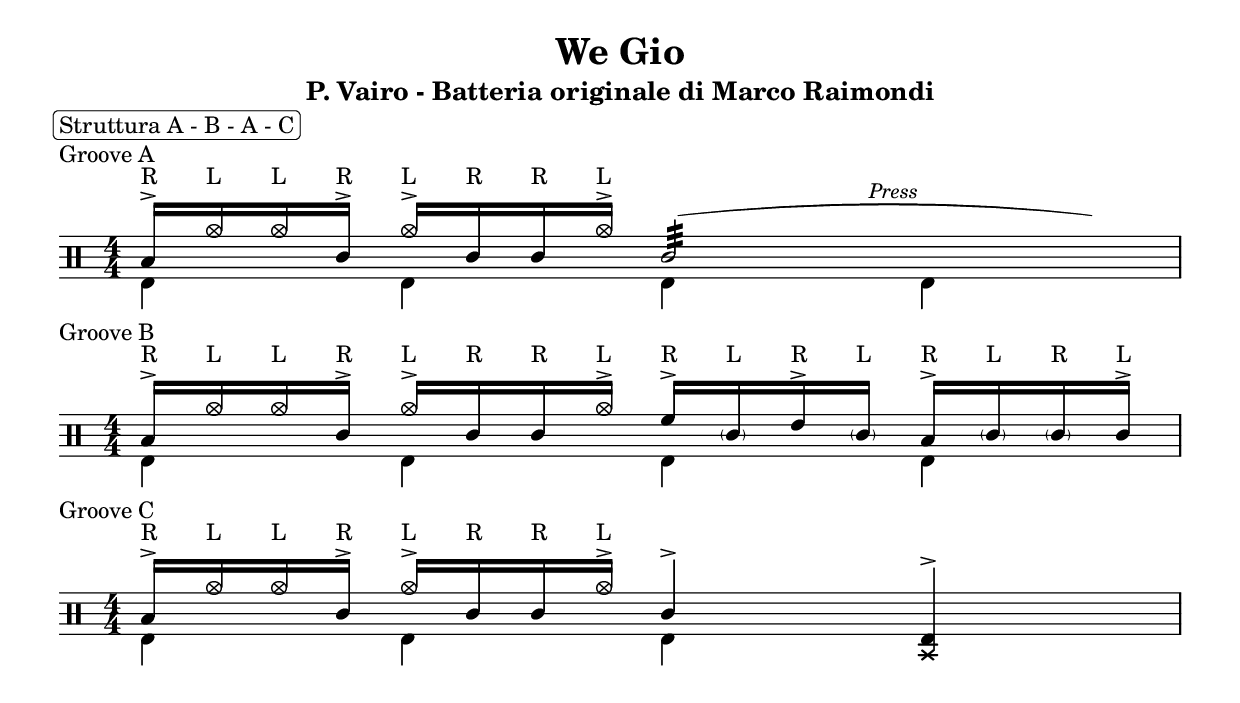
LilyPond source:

\version "2.18.2"
\include "../layout/layout.ly"

\header {
  title = "We Gio"
  subtitle = "P. Vairo - Batteria originale di Marco Raimondi"
}

#(define mydrums '(
   (footpedal   cross   #f -8)
   (kick        ()      #f -5)
))

\markup \roundbox "Struttura A - B - A - C"

\markup {\raise #4.0 "Groove A" }
\score {
  \new DrumStaff <<
    \drummode {
      \time 4/4
      <<
        \new DrumVoice {
          \voiceUP
          ft16\accent\riu hha\leu hha\leu sn\accent\riu
          hha\accent\leu sn\riu sn\riu 
          % This is good for single score compile
          %\shape #'((9 . 1) (23 . 1.7) (36 . 1.7) (48 . 1)) Tie hha~\accent 
          % This is good for lilypond-book
          \shape #'((6 . 1) (18 . 1.7) (30 . 1.7) (41 . 1)) Tie hha~\accent\leu 
          sn2:32^\markup{ \hspace #20.0 \italic \small Press }
        }
        \new DrumVoice {
          \voiceDOWN
          bd4 bd bd bd
        }
      >>
      \break
    }
  >>
}

\markup {\raise #4.0 "Groove B" }
\score {
  \new DrumStaff <<
    \drummode {
      \time 4/4
      <<
        \new DrumVoice {
          \voiceUP
          ft16\accent\riu hha\leu hha\leu sn\accent\riu
          hha\accent\leu sn\riu sn\riu hha\accent\leu
          ht\accent\riu \parenthesize sn\leu mt\accent\riu \parenthesize sn\leu
          ft\accent\riu \parenthesize sn\leu \parenthesize sn\riu sn\accent\leu
        }
        \new DrumVoice {
          \voiceDOWN
          bd4 bd bd bd
        }
      >>
      \break
    }
  >>
}
      
\markup {\raise #4.0 "Groove C" }
\score {
  \new DrumStaff <<
    \drummode {
      \time 4/4
      <<
        \new DrumVoice {
          \voiceUP
          ft16\accent\riu hha\leu hha\leu sn\accent\riu
          hha\accent\leu sn\riu sn\riu hha\accent\leu
          \once \override Stem.length = #10
          sn4\accent
          \once \override Stem.length = #16
          \set DrumStaff.drumStyleTable = #(alist->hash-table mydrums)
          <bd hf>4\accent
          %\set DrumStaff.drumStyleTable = #(alist->hash-table dbdrums)
        }
        \new DrumVoice {
          \voiceDOWN
          bd4 bd bd s
        }
      >>
      %\break
    }
  >>
}
